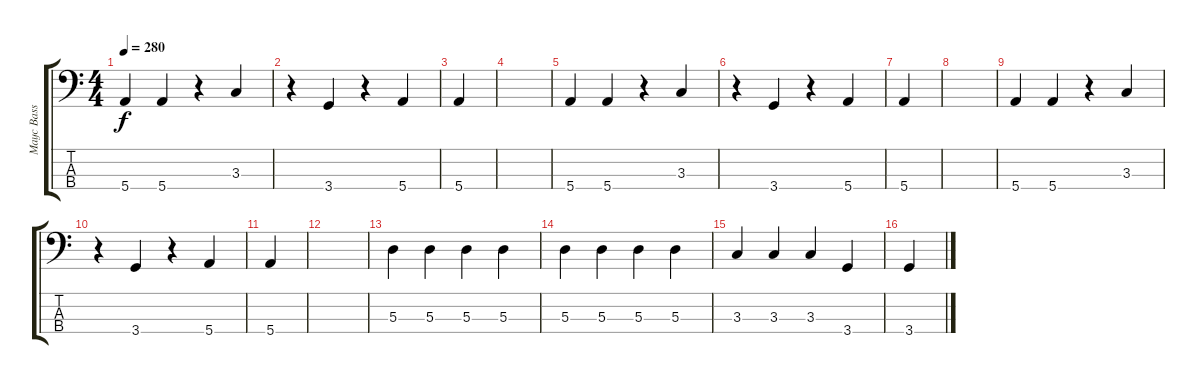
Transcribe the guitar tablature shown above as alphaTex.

\track ("Маус Bass" "Маус Bass") {instrument electricbassfinger}
\staff {score tabs}
\tuning (G2 D2 A1 E1) {hide}
\ts (4 4)
\tempo 280
\clef f4
\ks c
5.4.4{dy f} 5.4.4 r.4 3.3.4 |
r.4 3.4.4 r.4 5.4.4 |
5.4.4 |
|
5.4.4 5.4.4 r.4 3.3.4 |
r.4 3.4.4 r.4 5.4.4 |
5.4.4 |
|
5.4.4 5.4.4 r.4 3.3.4 |
r.4 3.4.4 r.4 5.4.4 |
5.4.4 |
|
5.3.4 5.3.4 5.3.4 5.3.4 |
5.3.4 5.3.4 5.3.4 5.3.4 |
3.3.4 3.3.4 3.3.4 3.4.4 |
3.4.4
